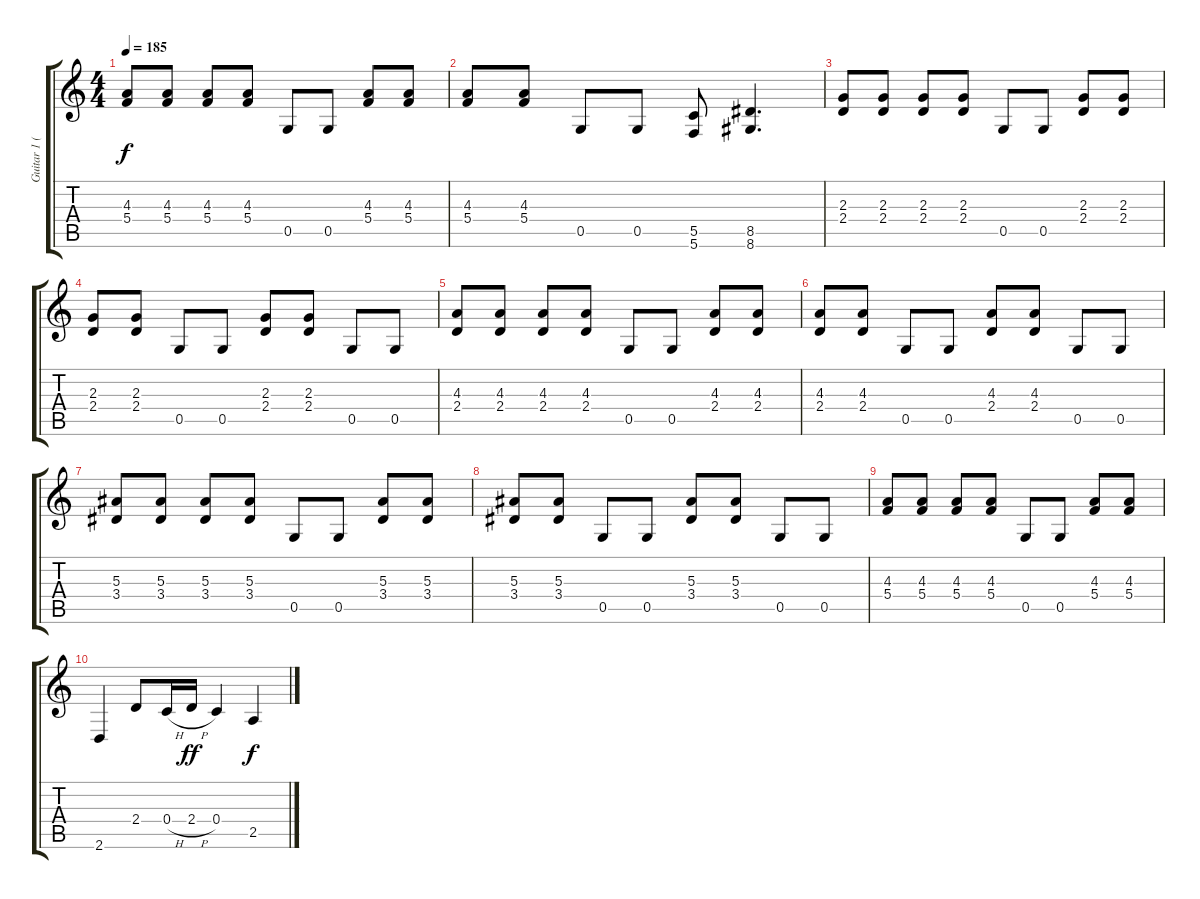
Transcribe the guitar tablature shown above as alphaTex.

\track ("Guitar 1 (Lead)" "Guitar 1 (") {instrument distortionguitar}
\staff {score tabs}
\tuning (D4 A3 F3 C3 G2 C2) {hide}
\ts (4 4)
\tempo 185
\clef g2
\ks c
(4.3 5.4).8{dy f} (4.3 5.4).8 (4.3 5.4).8 (4.3 5.4).8 0.5.8 0.5.8 (4.3 5.4).8 (4.3 5.4).8 |
(4.3 5.4).8 (4.3 5.4).8 0.5.8 0.5.8 (5.5 5.6).8 (8.5 8.6).4{d} |
(2.3 2.4).8 (2.3 2.4).8 (2.3 2.4).8 (2.3 2.4).8 0.5.8 0.5.8 (2.3 2.4).8 (2.3 2.4).8 |
(2.3 2.4).8 (2.3 2.4).8 0.5.8 0.5.8 (2.3 2.4).8 (2.3 2.4).8 0.5.8 0.5.8 |
(4.3 2.4).8 (4.3 2.4).8 (4.3 2.4).8 (4.3 2.4).8 0.5.8 0.5.8 (4.3 2.4).8 (4.3 2.4).8 |
(4.3 2.4).8 (4.3 2.4).8 0.5.8 0.5.8 (4.3 2.4).8 (4.3 2.4).8 0.5.8 0.5.8 |
(5.3 3.4).8 (5.3 3.4).8 (5.3 3.4).8 (5.3 3.4).8 0.5.8 0.5.8 (5.3 3.4).8 (5.3 3.4).8 |
(5.3 3.4).8 (5.3 3.4).8 0.5.8 0.5.8 (5.3 3.4).8 (5.3 3.4).8 0.5.8 0.5.8 |
(4.3 5.4).8 (4.3 5.4).8 (4.3 5.4).8 (4.3 5.4).8 0.5.8 0.5.8 (4.3 5.4).8 (4.3 5.4).8 |
2.6.4 2.4.8 0.4{h}.16 2.4{h}.16{dy ff} 0.4.4 2.5.4{dy f}
